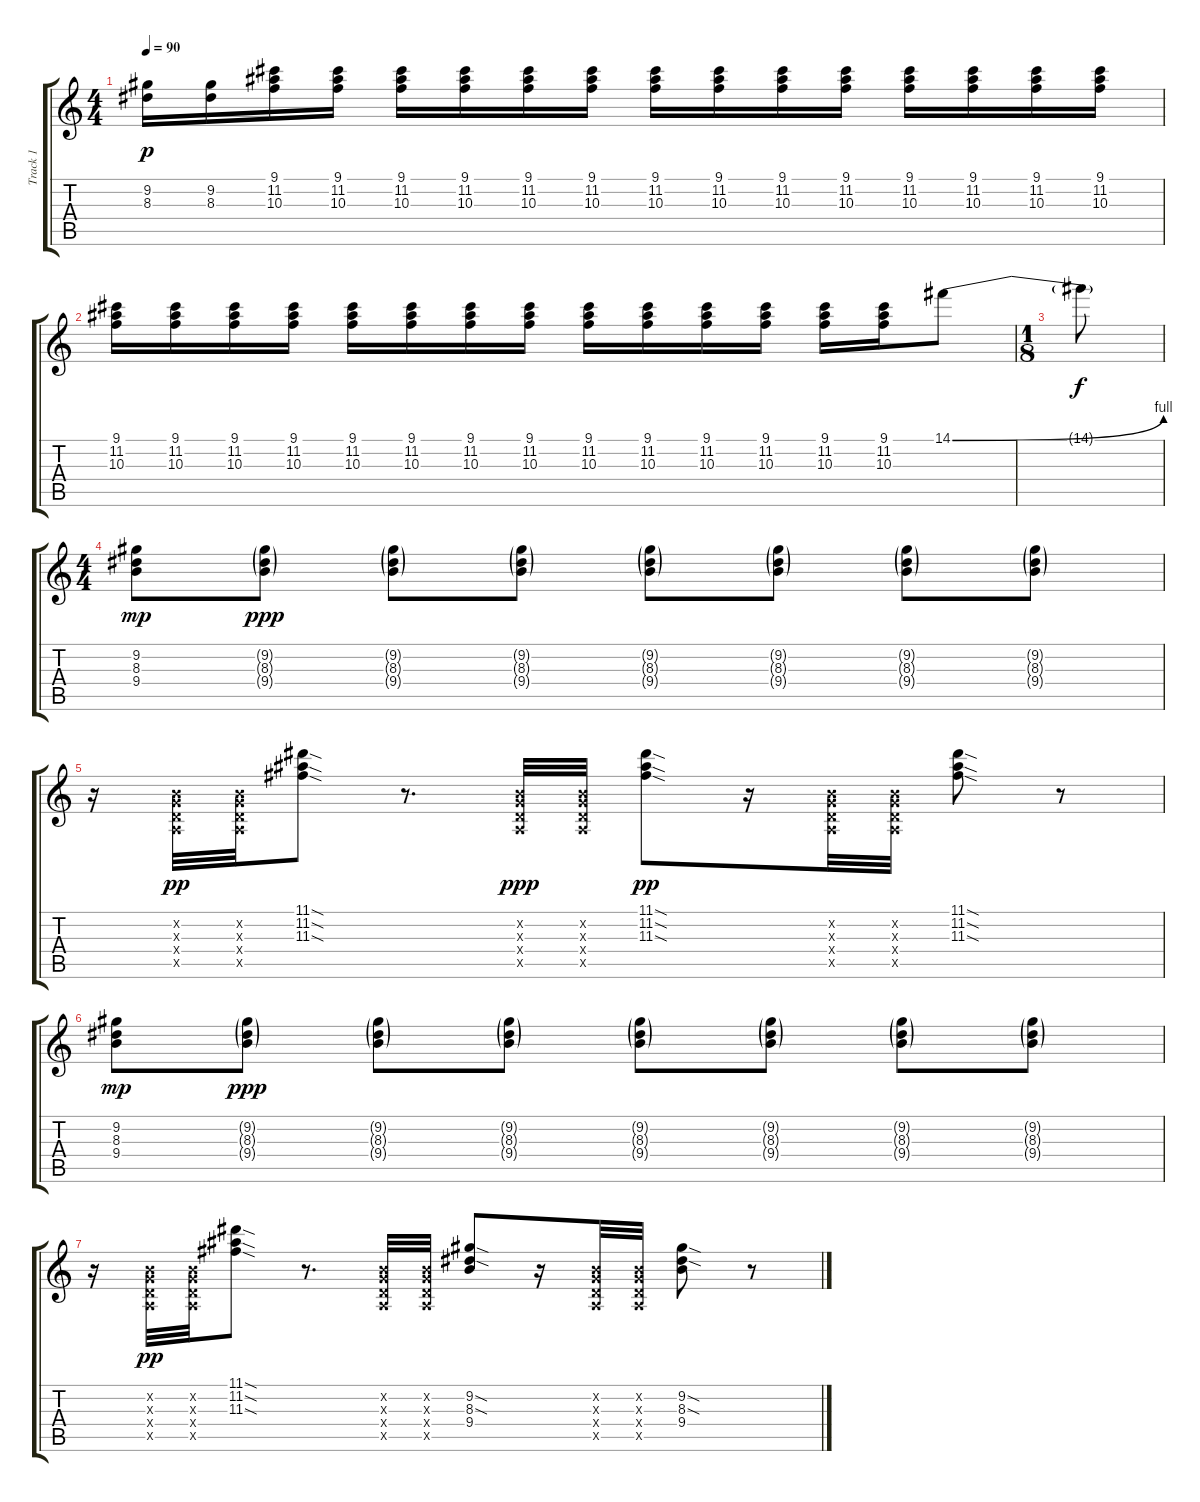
\track ("Track 1" "Track 1") {instrument distortionguitar}
\staff {score tabs}
\tuning (E4 B3 G3 D3 A2 E2) {hide}
\ts (4 4)
\tempo 90
\clef g2
\ks c
(9.2 8.3).16{dy p} (9.2 8.3).16 (9.1 11.2 10.3).16 (9.1 11.2 10.3).16 (9.1 11.2 10.3).16 (9.1 11.2 10.3).16 (9.1 11.2 10.3).16 (9.1 11.2 10.3).16 (9.1 11.2 10.3).16 (9.1 11.2 10.3).16 (9.1 11.2 10.3).16 (9.1 11.2 10.3).16 (9.1 11.2 10.3).16 (9.1 11.2 10.3).16 (9.1 11.2 10.3).16 (9.1 11.2 10.3).16 |
(9.1 11.2 10.3).16 (9.1 11.2 10.3).16 (9.1 11.2 10.3).16 (9.1 11.2 10.3).16 (9.1 11.2 10.3).16 (9.1 11.2 10.3).16 (9.1 11.2 10.3).16 (9.1 11.2 10.3).16 (9.1 11.2 10.3).16 (9.1 11.2 10.3).16 (9.1 11.2 10.3).16 (9.1 11.2 10.3).16 (9.1 11.2 10.3).16 (9.1 11.2 10.3).16 14.1{be (bend 0 0 60 4)}.8 |
\ts (1 8)
14.1{t}.8{dy f} |
\ts (4 4)
(9.2 8.3 9.4).8{dy mp} (9.2{g} 8.3{g} 9.4{g}).8{dy ppp} (9.2{g} 8.3{g} 9.4{g}).8 (9.2{g} 8.3{g} 9.4{g}).8 (9.2{g} 8.3{g} 9.4{g}).8 (9.2{g} 8.3{g} 9.4{g}).8 (9.2{g} 8.3{g} 9.4{g}).8 (9.2{g} 8.3{g} 9.4{g}).8 |
r.16 (0.2{x} 0.3{x} 0.4{x} 0.5{x}).32{dy pp} (0.2{x} 0.3{x} 0.4{x} 0.5{x}).32 (11.1{sod} 11.2{sod} 11.3{sod}).8 r.8{d} (0.2{x} 0.3{x} 0.4{x} 0.5{x}).32{dy ppp} (0.2{x} 0.3{x} 0.4{x} 0.5{x}).32 (11.1{sod} 11.2{sod} 11.3{sod}).8{dy pp} r.16 (0.2{x} 0.3{x} 0.4{x} 0.5{x}).32 (0.2{x} 0.3{x} 0.4{x} 0.5{x}).32 (11.1{sod} 11.2{sod} 11.3{sod}).8 r.8 |
(9.2 8.3 9.4).8{dy mp} (9.2{g} 8.3{g} 9.4{g}).8{dy ppp} (9.2{g} 8.3{g} 9.4{g}).8 (9.2{g} 8.3{g} 9.4{g}).8 (9.2{g} 8.3{g} 9.4{g}).8 (9.2{g} 8.3{g} 9.4{g}).8 (9.2{g} 8.3{g} 9.4{g}).8 (9.2{g} 8.3{g} 9.4{g}).8 |
r.16 (0.2{x} 0.3{x} 0.4{x} 0.5{x}).32{dy pp} (0.2{x} 0.3{x} 0.4{x} 0.5{x}).32 (11.1{sod} 11.2{sod} 11.3{sod}).8 r.8{d} (0.2{x} 0.3{x} 0.4{x} 0.5{x}).32 (0.2{x} 0.3{x} 0.4{x} 0.5{x}).32 (9.2{sod} 8.3{sod} 9.4).8 r.16 (0.2{x} 0.3{x} 0.4{x} 0.5{x}).32 (0.2{x} 0.3{x} 0.4{x} 0.5{x}).32 (9.2{sod} 8.3{sod} 9.4).8 r.8
